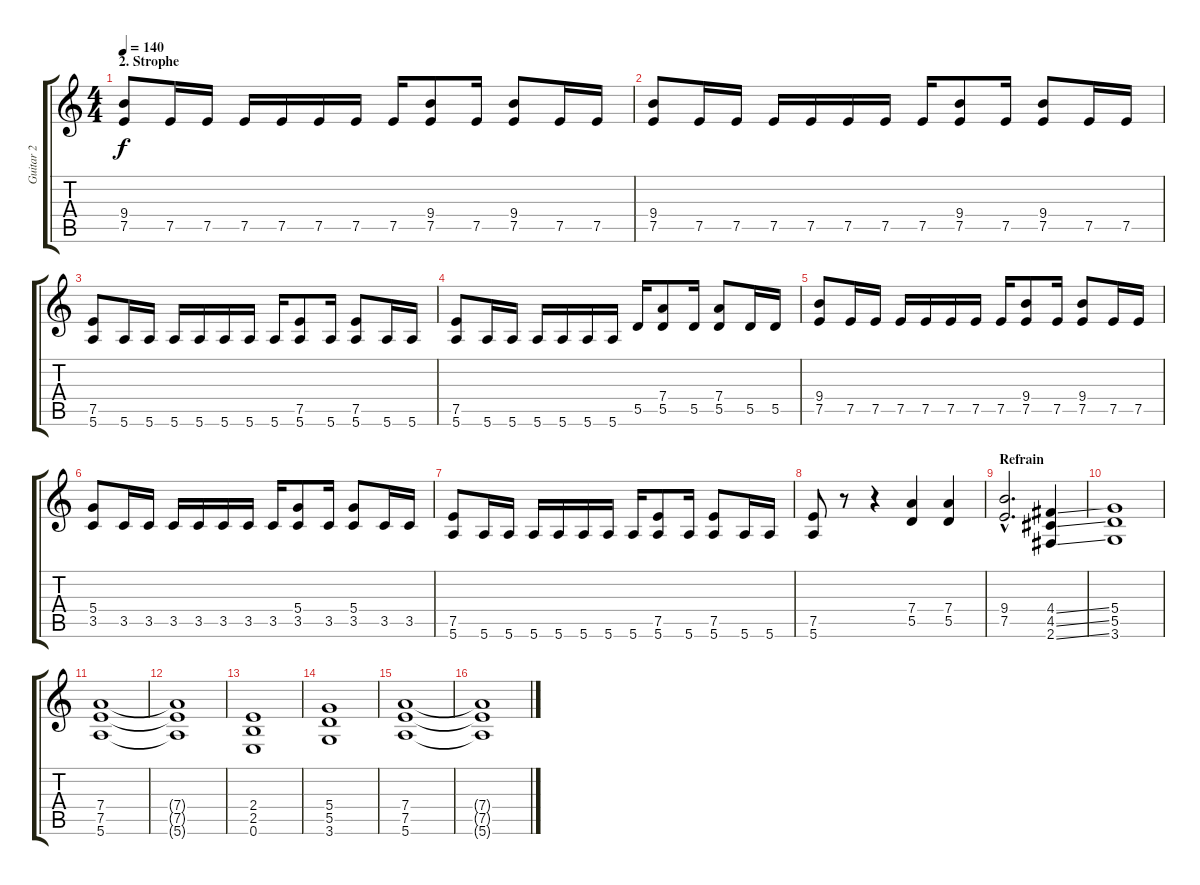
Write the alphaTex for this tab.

\track ("Guitar 2" "Guitar 2") {instrument distortionguitar}
\staff {score tabs}
\tuning (E4 B3 G3 D3 A2 E2) {hide}
\ts (4 4)
\section ("" "2. Strophe")
\tempo 140
\clef g2
\ks c
(9.4 7.5).8{dy f} 7.5.16 7.5.16 7.5.16 7.5.16 7.5.16 7.5.16 7.5.16 (9.4 7.5).8 7.5.16 (9.4 7.5).8 7.5.16 7.5.16 |
(9.4 7.5).8 7.5.16 7.5.16 7.5.16 7.5.16 7.5.16 7.5.16 7.5.16 (9.4 7.5).8 7.5.16 (9.4 7.5).8 7.5.16 7.5.16 |
(7.5 5.6).8 5.6.16 5.6.16 5.6.16 5.6.16 5.6.16 5.6.16 5.6.16 (7.5 5.6).8 5.6.16 (7.5 5.6).8 5.6.16 5.6.16 |
(7.5 5.6).8 5.6.16 5.6.16 5.6.16 5.6.16 5.6.16 5.6.16 5.5.16 (7.4 5.5).8 5.5.16 (7.4 5.5).8 5.5.16 5.5.16 |
(9.4 7.5).8 7.5.16 7.5.16 7.5.16 7.5.16 7.5.16 7.5.16 7.5.16 (9.4 7.5).8 7.5.16 (9.4 7.5).8 7.5.16 7.5.16 |
(5.4 3.5).8 3.5.16 3.5.16 3.5.16 3.5.16 3.5.16 3.5.16 3.5.16 (5.4 3.5).8 3.5.16 (5.4 3.5).8 3.5.16 3.5.16 |
(7.5 5.6).8 5.6.16 5.6.16 5.6.16 5.6.16 5.6.16 5.6.16 5.6.16 (7.5 5.6).8 5.6.16 (7.5 5.6).8 5.6.16 5.6.16 |
(7.5 5.6).8 r.8 r.4 (7.4 5.5).4 (7.4 5.5).4 |
\section ("" "Refrain")
(9.4{hac} 7.5{hac}).2{d} (4.4{ss} 4.5{ss} 2.6{ss}).4 |
(5.4 5.5 3.6).1 |
(7.4 7.5 5.6).1 |
(7.4{t} 7.5{t} 5.6{t}).1 |
(2.4 2.5 0.6).1 |
(5.4 5.5 3.6).1 |
(7.4 7.5 5.6).1 |
(7.4{t} 7.5{t} 5.6{t}).1
